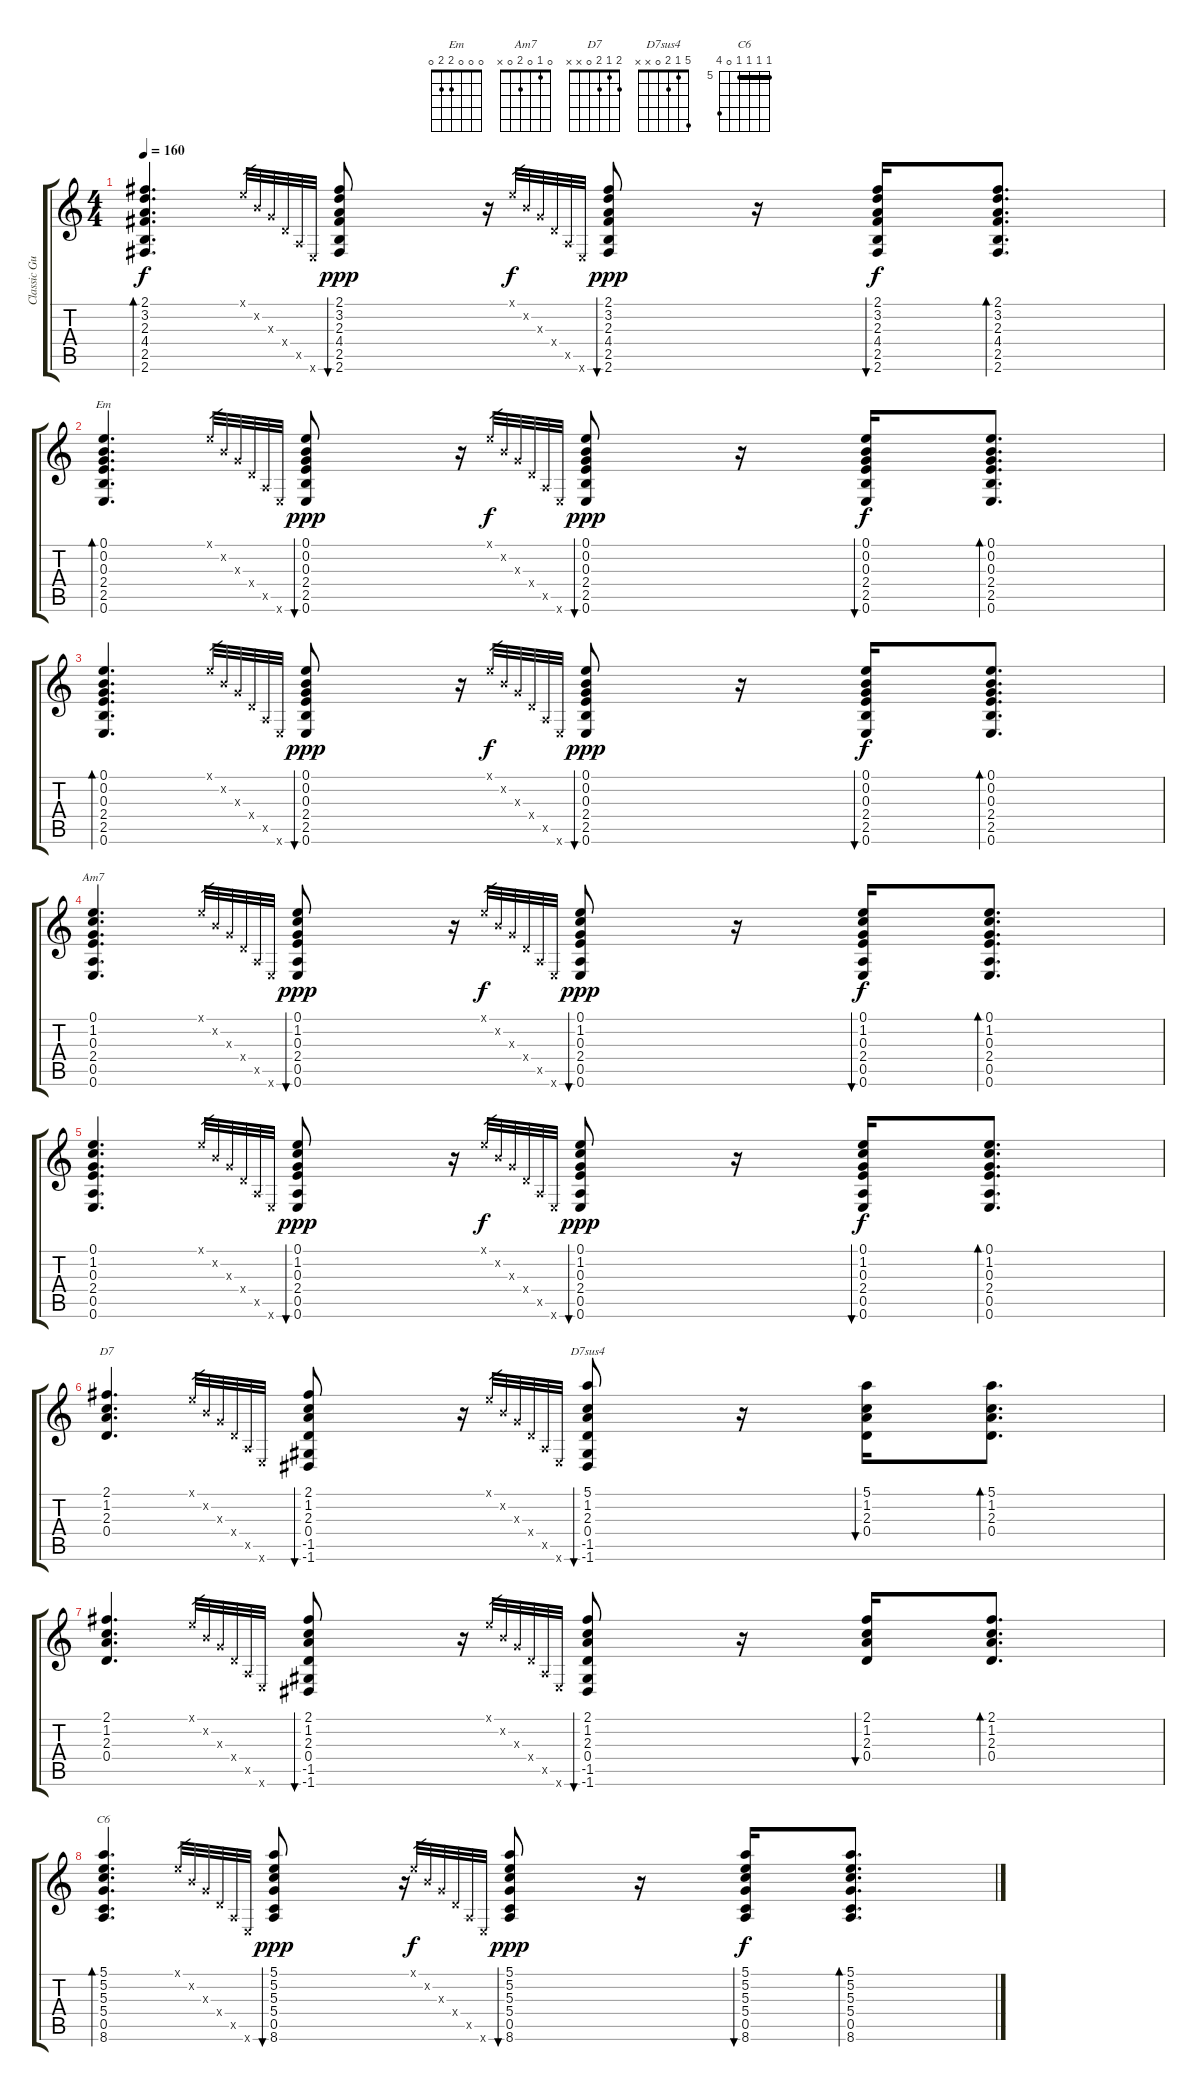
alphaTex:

\track ("Classic Guitar" "Classic Gu") {instrument acousticguitarnylon}
\staff {score tabs}
\tuning (E4 B3 G3 D3 A2 E2) {hide}
\chord ("Em" 0 0 0 2 2 0)
\chord ("Am7" 0 1 0 2 0 x)
\chord ("D7" 2 1 2 0 x x)
\chord ("D7sus4" 5 1 2 0 x x)
\chord ("C6" 5 5 5 5 0 8) {firstfret 5 barre 5}
\ts (4 4)
\tempo 160
\clef g2
\ks c
(2.1 3.2 2.3 4.4 2.5 2.6).4{d bd 240 dy f} 0.1{x}.32{gr} 0.2{x}.32{gr} 0.3{x}.32{gr} 0.4{x}.32{gr} 0.5{x}.32{gr} 0.6{x}.32{gr} (2.1 3.2 2.3 4.4 2.5 2.6).8{bu 30 dy ppp} r.16 0.1{x}.32{gr dy f} 0.2{x}.32{gr} 0.3{x}.32{gr} 0.4{x}.32{gr} 0.5{x}.32{gr} 0.6{x}.32{gr} (2.1 3.2 2.3 4.4 2.5 2.6).8{bu 30 dy ppp} r.16 (2.1 3.2 2.3 4.4 2.5 2.6).16{bu 30 dy f} (2.1 3.2 2.3 4.4 2.5 2.6).8{d bd 120} |
(0.1 0.2 0.3 2.4 2.5 0.6).4{d bd 240 ch "Em"} 0.1{x}.32{gr} 0.2{x}.32{gr} 0.3{x}.32{gr} 0.4{x}.32{gr} 0.5{x}.32{gr} 0.6{x}.32{gr} (0.1 0.2 0.3 2.4 2.5 0.6).8{bu 30 dy ppp} r.16 0.1{x}.32{gr dy f} 0.2{x}.32{gr} 0.3{x}.32{gr} 0.4{x}.32{gr} 0.5{x}.32{gr} 0.6{x}.32{gr} (0.1 0.2 0.3 2.4 2.5 0.6).8{bu 30 dy ppp} r.16 (0.1 0.2 0.3 2.4 2.5 0.6).16{bu 30 dy f} (0.1 0.2 0.3 2.4 2.5 0.6).8{d bd 120} |
(0.1 0.2 0.3 2.4 2.5 0.6).4{d bd 240} 0.1{x}.32{gr} 0.2{x}.32{gr} 0.3{x}.32{gr} 0.4{x}.32{gr} 0.5{x}.32{gr} 0.6{x}.32{gr} (0.1 0.2 0.3 2.4 2.5 0.6).8{bu 30 dy ppp} r.16 0.1{x}.32{gr dy f} 0.2{x}.32{gr} 0.3{x}.32{gr} 0.4{x}.32{gr} 0.5{x}.32{gr} 0.6{x}.32{gr} (0.1 0.2 0.3 2.4 2.5 0.6).8{bu 30 dy ppp} r.16 (0.1 0.2 0.3 2.4 2.5 0.6).16{bu 30 dy f} (0.1 0.2 0.3 2.4 2.5 0.6).8{d bd 120} |
(0.1 1.2 0.3 2.4 0.5 0.6).4{d ch "Am7"} 0.1{x}.32{gr} 0.2{x}.32{gr} 0.3{x}.32{gr} 0.4{x}.32{gr} 0.5{x}.32{gr} 0.6{x}.32{gr} (0.1 1.2 0.3 2.4 0.5 0.6).8{bu 30 dy ppp} r.16 0.1{x}.32{gr dy f} 0.2{x}.32{gr} 0.3{x}.32{gr} 0.4{x}.32{gr} 0.5{x}.32{gr} 0.6{x}.32{gr} (0.1 1.2 0.3 2.4 0.5 0.6).8{bu 30 dy ppp} r.16 (0.1 1.2 0.3 2.4 0.5 0.6).16{bu 30 dy f} (0.1 1.2 0.3 2.4 0.5 0.6).8{d bd 120} |
(0.1 1.2 0.3 2.4 0.5 0.6).4{d} 0.1{x}.32{gr} 0.2{x}.32{gr} 0.3{x}.32{gr} 0.4{x}.32{gr} 0.5{x}.32{gr} 0.6{x}.32{gr} (0.1 1.2 0.3 2.4 0.5 0.6).8{bu 30 dy ppp} r.16 0.1{x}.32{gr dy f} 0.2{x}.32{gr} 0.3{x}.32{gr} 0.4{x}.32{gr} 0.5{x}.32{gr} 0.6{x}.32{gr} (0.1 1.2 0.3 2.4 0.5 0.6).8{bu 30 dy ppp} r.16 (0.1 1.2 0.3 2.4 0.5 0.6).16{bu 30 dy f} (0.1 1.2 0.3 2.4 0.5 0.6).8{d bd 120} |
(2.1 1.2 2.3 0.4).4{d ch "D7"} 0.1{x}.32{gr} 0.2{x}.32{gr} 0.3{x}.32{gr} 0.4{x}.32{gr} 0.5{x}.32{gr} 0.6{x}.32{gr} (2.1 1.2 2.3 0.4 -1.5 -1.6).8{bu 30} r.16 0.1{x}.32{gr} 0.2{x}.32{gr} 0.3{x}.32{gr} 0.4{x}.32{gr} 0.5{x}.32{gr} 0.6{x}.32{gr} (5.1 1.2 2.3 0.4 -1.5 -1.6).8{bu 30 ch "D7sus4"} r.16 (5.1 1.2 2.3 0.4).16{bu 30} (5.1 1.2 2.3 0.4).8{d bd 120} |
(2.1 1.2 2.3 0.4).4{d} 0.1{x}.32{gr} 0.2{x}.32{gr} 0.3{x}.32{gr} 0.4{x}.32{gr} 0.5{x}.32{gr} 0.6{x}.32{gr} (2.1 1.2 2.3 0.4 -1.5 -1.6).8{bu 30} r.16 0.1{x}.32{gr} 0.2{x}.32{gr} 0.3{x}.32{gr} 0.4{x}.32{gr} 0.5{x}.32{gr} 0.6{x}.32{gr} (2.1 1.2 2.3 0.4 -1.5 -1.6).8{bu 30} r.16 (2.1 1.2 2.3 0.4).16{bu 30} (2.1 1.2 2.3 0.4).8{d bd 120} |
(5.1 5.2 5.3 5.4 0.5 8.6).4{d bd 240 ch "C6"} 0.1{x}.32{gr} 0.2{x}.32{gr} 0.3{x}.32{gr} 0.4{x}.32{gr} 0.5{x}.32{gr} 0.6{x}.32{gr} (5.1 5.2 5.3 5.4 0.5 8.6).8{bu 30 dy ppp} r.16 0.1{x}.32{gr dy f} 0.2{x}.32{gr} 0.3{x}.32{gr} 0.4{x}.32{gr} 0.5{x}.32{gr} 0.6{x}.32{gr} (5.1 5.2 5.3 5.4 0.5 8.6).8{bu 30 dy ppp} r.16 (5.1 5.2 5.3 5.4 0.5 8.6).16{bu 30 dy f} (5.1 5.2 5.3 5.4 0.5 8.6).8{d bd 120}
